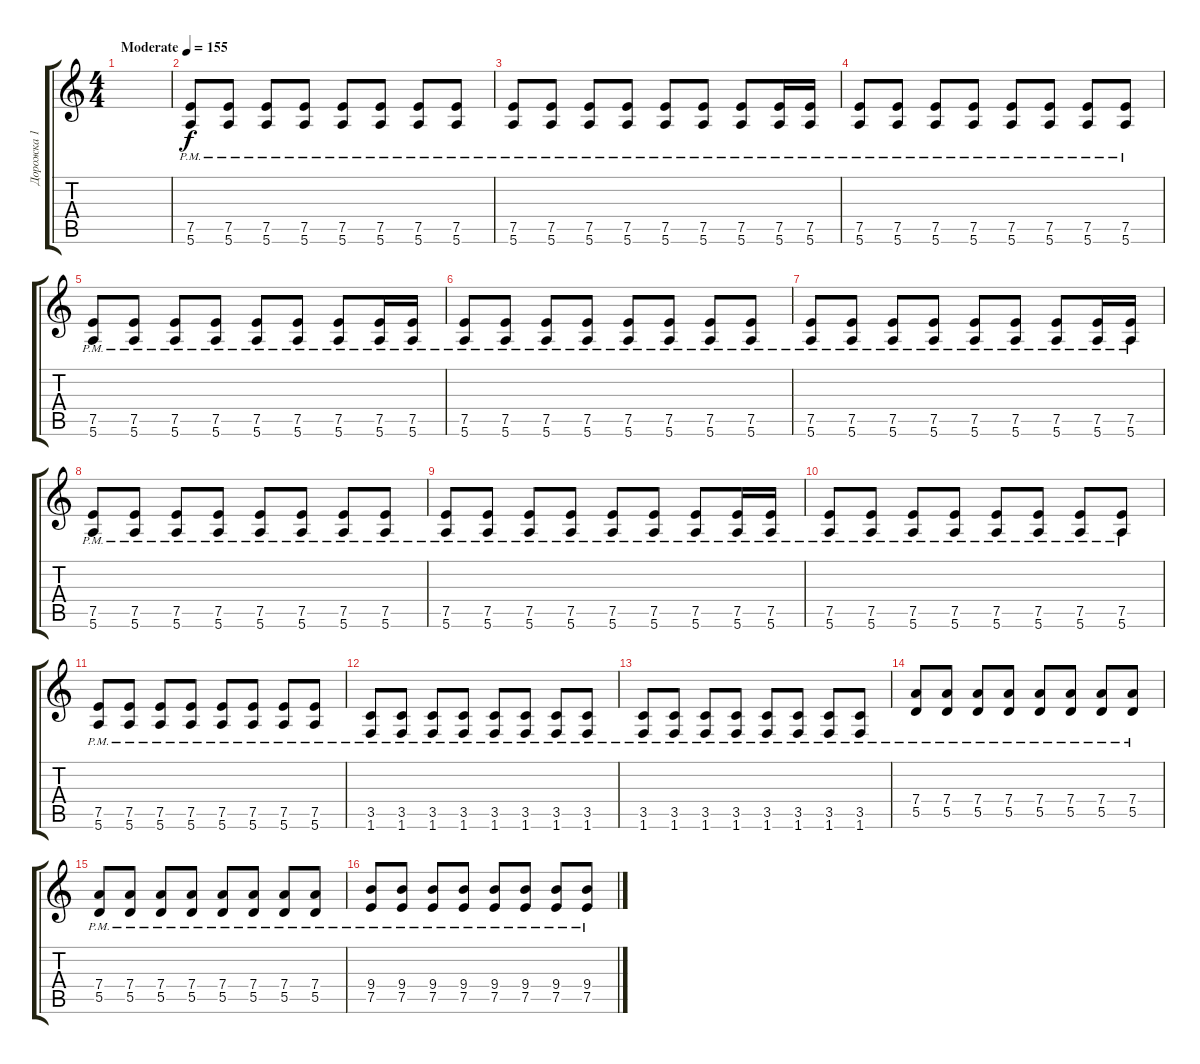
\track ("Дорожка 1" "Дорожка 1") {instrument overdrivenguitar}
\staff {score tabs}
\tuning (E4 B3 G3 D3 A2 E2) {hide}
\ts (4 4)
\tempo (155 "Moderate")
\clef g2
\ks c
|
(7.5{pm} 5.6{pm}).8 (7.5{pm} 5.6{pm}).8 (7.5{pm} 5.6{pm}).8 (7.5{pm} 5.6{pm}).8 (7.5{pm} 5.6{pm}).8 (7.5{pm} 5.6{pm}).8 (7.5{pm} 5.6{pm}).8 (7.5{pm} 5.6{pm}).8 |
(7.5{pm} 5.6{pm}).8 (7.5{pm} 5.6{pm}).8 (7.5{pm} 5.6{pm}).8 (7.5{pm} 5.6{pm}).8 (7.5{pm} 5.6{pm}).8 (7.5{pm} 5.6{pm}).8 (7.5{pm} 5.6{pm}).8 (7.5{pm} 5.6{pm}).16 (7.5{pm} 5.6{pm}).16 |
(7.5{pm} 5.6{pm}).8 (7.5{pm} 5.6{pm}).8 (7.5{pm} 5.6{pm}).8 (7.5{pm} 5.6{pm}).8 (7.5{pm} 5.6{pm}).8 (7.5{pm} 5.6{pm}).8 (7.5{pm} 5.6{pm}).8 (7.5{pm} 5.6{pm}).8 |
(7.5{pm} 5.6{pm}).8 (7.5{pm} 5.6{pm}).8 (7.5{pm} 5.6{pm}).8 (7.5{pm} 5.6{pm}).8 (7.5{pm} 5.6{pm}).8 (7.5{pm} 5.6{pm}).8 (7.5{pm} 5.6{pm}).8 (7.5{pm} 5.6{pm}).16 (7.5{pm} 5.6{pm}).16 |
(7.5{pm} 5.6{pm}).8 (7.5{pm} 5.6{pm}).8 (7.5{pm} 5.6{pm}).8 (7.5{pm} 5.6{pm}).8 (7.5{pm} 5.6{pm}).8 (7.5{pm} 5.6{pm}).8 (7.5{pm} 5.6{pm}).8 (7.5{pm} 5.6{pm}).8 |
(7.5{pm} 5.6{pm}).8 (7.5{pm} 5.6{pm}).8 (7.5{pm} 5.6{pm}).8 (7.5{pm} 5.6{pm}).8 (7.5{pm} 5.6{pm}).8 (7.5{pm} 5.6{pm}).8 (7.5{pm} 5.6{pm}).8 (7.5{pm} 5.6{pm}).16 (7.5{pm} 5.6{pm}).16 |
(7.5{pm} 5.6{pm}).8 (7.5{pm} 5.6{pm}).8 (7.5{pm} 5.6{pm}).8 (7.5{pm} 5.6{pm}).8 (7.5{pm} 5.6{pm}).8 (7.5{pm} 5.6{pm}).8 (7.5{pm} 5.6{pm}).8 (7.5{pm} 5.6{pm}).8 |
(7.5{pm} 5.6{pm}).8 (7.5{pm} 5.6{pm}).8 (7.5{pm} 5.6{pm}).8 (7.5{pm} 5.6{pm}).8 (7.5{pm} 5.6{pm}).8 (7.5{pm} 5.6{pm}).8 (7.5{pm} 5.6{pm}).8 (7.5{pm} 5.6{pm}).16 (7.5{pm} 5.6{pm}).16 |
(7.5{pm} 5.6{pm}).8 (7.5{pm} 5.6{pm}).8 (7.5{pm} 5.6{pm}).8 (7.5{pm} 5.6{pm}).8 (7.5{pm} 5.6{pm}).8 (7.5{pm} 5.6{pm}).8 (7.5{pm} 5.6{pm}).8 (7.5{pm} 5.6{pm}).8 |
(7.5{pm} 5.6{pm}).8 (7.5{pm} 5.6{pm}).8 (7.5{pm} 5.6{pm}).8 (7.5{pm} 5.6{pm}).8 (7.5{pm} 5.6{pm}).8 (7.5{pm} 5.6{pm}).8 (7.5{pm} 5.6{pm}).8 (7.5{pm} 5.6{pm}).8 |
(3.5{pm} 1.6{pm}).8 (3.5{pm} 1.6{pm}).8 (3.5{pm} 1.6{pm}).8 (3.5{pm} 1.6{pm}).8 (3.5{pm} 1.6{pm}).8 (3.5{pm} 1.6{pm}).8 (3.5{pm} 1.6{pm}).8 (3.5{pm} 1.6{pm}).8 |
(3.5{pm} 1.6{pm}).8 (3.5{pm} 1.6{pm}).8 (3.5{pm} 1.6{pm}).8 (3.5{pm} 1.6{pm}).8 (3.5{pm} 1.6{pm}).8 (3.5{pm} 1.6{pm}).8 (3.5{pm} 1.6{pm}).8 (3.5{pm} 1.6{pm}).8 |
(7.4{pm} 5.5{pm}).8 (7.4{pm} 5.5{pm}).8 (7.4{pm} 5.5{pm}).8 (7.4{pm} 5.5{pm}).8 (7.4{pm} 5.5{pm}).8 (7.4{pm} 5.5{pm}).8 (7.4{pm} 5.5{pm}).8 (7.4{pm} 5.5{pm}).8 |
(7.4{pm} 5.5{pm}).8 (7.4{pm} 5.5{pm}).8 (7.4{pm} 5.5{pm}).8 (7.4{pm} 5.5{pm}).8 (7.4{pm} 5.5{pm}).8 (7.4{pm} 5.5{pm}).8 (7.4{pm} 5.5{pm}).8 (7.4{pm} 5.5{pm}).8 |
(9.4{pm} 7.5{pm}).8 (9.4{pm} 7.5{pm}).8 (9.4{pm} 7.5{pm}).8 (9.4{pm} 7.5{pm}).8 (9.4{pm} 7.5{pm}).8 (9.4{pm} 7.5{pm}).8 (9.4{pm} 7.5{pm}).8 (9.4{pm} 7.5{pm}).8
